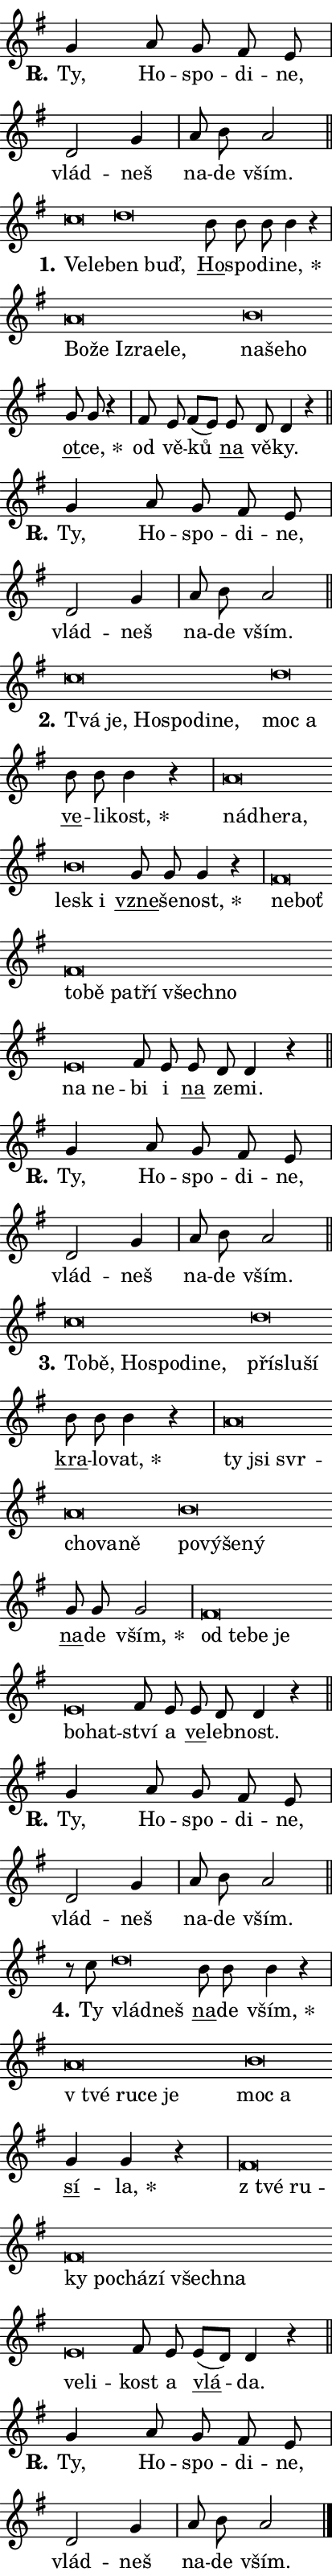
\version "2.24.0"
\header { tagline = "" }
\paper {
  indent = 0\cm
  top-margin = 0\cm
  right-margin = 0\cm
  bottom-margin = 0\cm
  left-margin = 0\cm
  paper-width = 7\cm
  page-breaking = #ly:one-page-breaking
  system-system-spacing.basic-distance = #11
  score-system-spacing.basic-distance = #11
  ragged-last = ##f
}


%% Author: Thomas Morley
%% https://lists.gnu.org/archive/html/lilypond-user/2020-05/msg00002.html
#(define (line-position grob)
"Returns position of @var[grob} in current system:
   @code{'start}, if at first time-step
   @code{'end}, if at last time-step
   @code{'middle} otherwise
"
  (let* ((col (ly:item-get-column grob))
         (ln (ly:grob-object col 'left-neighbor))
         (rn (ly:grob-object col 'right-neighbor))
         (col-to-check-left (if (ly:grob? ln) ln col))
         (col-to-check-right (if (ly:grob? rn) rn col))
         (break-dir-left
           (and
             (ly:grob-property col-to-check-left 'non-musical #f)
             (ly:item-break-dir col-to-check-left)))
         (break-dir-right
           (and
             (ly:grob-property col-to-check-right 'non-musical #f)
             (ly:item-break-dir col-to-check-right))))
        (cond ((eqv? 1 break-dir-left) 'start)
              ((eqv? -1 break-dir-right) 'end)
              (else 'middle))))

#(define (tranparent-at-line-position vctor)
  (lambda (grob)
  "Relying on @code{line-position} select the relevant enry from @var{vctor}.
Used to determine transparency,"
    (case (line-position grob)
      ((end) (not (vector-ref vctor 0)))
      ((middle) (not (vector-ref vctor 1)))
      ((start) (not (vector-ref vctor 2))))))

noteHeadBreakVisibility =
#(define-music-function (break-visibility)(vector?)
"Makes @code{NoteHead}s transparent relying on @var{break-visibility}"
#{
  \override NoteHead.transparent =
    #(tranparent-at-line-position break-visibility)
#})

#(define delete-ledgers-for-transparent-note-heads
  (lambda (grob)
    "Reads whether a @code{NoteHead} is transparent.
If so this @code{NoteHead} is removed from @code{'note-heads} from
@var{grob}, which is supposed to be @code{LedgerLineSpanner}.
As a result ledgers are not printed for this @code{NoteHead}"
    (let* ((nhds-array (ly:grob-object grob 'note-heads))
           (nhds-list
             (if (ly:grob-array? nhds-array)
                 (ly:grob-array->list nhds-array)
                 '()))
           ;; Relies on the transparent-property being done before
           ;; Staff.LedgerLineSpanner.after-line-breaking is executed.
           ;; This is fragile ...
           (to-keep
             (remove
               (lambda (nhd)
                 (ly:grob-property nhd 'transparent #f))
               nhds-list)))
      ;; TODO find a better method to iterate over grob-arrays, similiar
      ;; to filter/remove etc for lists
      ;; For now rebuilt from scratch
      (set! (ly:grob-object grob 'note-heads)  '())
      (for-each
        (lambda (nhd)
          (ly:pointer-group-interface::add-grob grob 'note-heads nhd))
        to-keep))))

hideNotes = {
  \noteHeadBreakVisibility #begin-of-line-visible
}
unHideNotes = {
  \noteHeadBreakVisibility #all-visible
}

% work-around for resetting accidentals
% https://lilypond.org/doc/v2.23/Documentation/notation/displaying-rhythms#unmetered-music
cadenzaMeasure = {
  \cadenzaOff
  \partial 1024 s1024
  \cadenzaOn
}

#(define-markup-command (accent layout props text) (markup?)
  "Underline accented syllable"
  (interpret-markup layout props
    #{\markup \override #'(offset . 4.3) \underline { #text }#}))

responsum = \markup \concat {
  "R" \hspace #-1.05 \path #0.1 #'((moveto 0 0.07) (lineto 0.9 0.8)) \hspace #0.05 "."
}

\layout {
    \context {
        \Staff
        \remove "Time_signature_engraver"
        \override LedgerLineSpanner.after-line-breaking = #delete-ledgers-for-transparent-note-heads
    }
    \context {
        \Voice {
            \override NoteHead.output-attributes = #'((class . "notehead"))
            \override Hairpin.height = #0.55
        }
    }
    \context {
        \Lyrics {
            \override StanzaNumber.output-attributes = #'((class . "stanzanumber"))
            \override LyricSpace.minimum-distance = #0.9
            \override LyricText.font-name = #"TeX Gyre Schola"
            \override LyricText.font-size = 1
            \override StanzaNumber.font-name = #"TeX Gyre Schola Bold"
            \override StanzaNumber.font-size = 1
        }
    }
}

% magnetic-lyrics.ily
%
%   written by
%     Jean Abou Samra <jean@abou-samra.fr>
%     Werner Lemberg <wl@gnu.org>
%
%   adapted by
%     Jiri Hon <jiri.hon@gmail.com>
%
% Version 2022-Apr-15

% https://www.mail-archive.com/lilypond-user@gnu.org/msg149350.html

#(define (Left_hyphen_pointer_engraver context)
   "Collect syllable-hyphen-syllable occurrences in lyrics and store
them in properties.  This engraver only looks to the left.  For
example, if the lyrics input is @code{foo -- bar}, it does the
following.

@itemize @bullet
@item
Set the @code{text} property of the @code{LyricHyphen} grob between
@q{foo} and @q{bar} to @code{foo}.

@item
Set the @code{left-hyphen} property of the @code{LyricText} grob with
text @q{foo} to the @code{LyricHyphen} grob between @q{foo} and
@q{bar}.
@end itemize

Use this auxiliary engraver in combination with the
@code{lyric-@/text::@/apply-@/magnetic-@/offset!} hook."
   (let ((hyphen #f)
         (text #f))
     (make-engraver
      (acknowledgers
       ((lyric-syllable-interface engraver grob source-engraver)
        (set! text grob)))
      (end-acknowledgers
       ((lyric-hyphen-interface engraver grob source-engraver)
        ;(when (not (grob::has-interface grob 'lyric-space-interface))
          (set! hyphen grob)));)
      ((stop-translation-timestep engraver)
       (when (and text hyphen)
         (ly:grob-set-object! text 'left-hyphen hyphen))
       (set! text #f)
       (set! hyphen #f)))))

#(define (lyric-text::apply-magnetic-offset! grob)
   "If the space between two syllables is less than the value in
property @code{LyricText@/.details@/.squash-threshold}, move the right
syllable to the left so that it gets concatenated with the left
syllable.

Use this function as a hook for
@code{LyricText@/.after-@/line-@/breaking} if the
@code{Left_@/hyphen_@/pointer_@/engraver} is active."
   (let ((hyphen (ly:grob-object grob 'left-hyphen #f)))
     (when hyphen
       (let ((left-text (ly:spanner-bound hyphen LEFT)))
         (when (grob::has-interface left-text 'lyric-syllable-interface)
           (let* ((common (ly:grob-common-refpoint grob left-text X))
                  (this-x-ext (ly:grob-extent grob common X))
                  (left-x-ext
                   (begin
                     ;; Trigger magnetism for left-text.
                     (ly:grob-property left-text 'after-line-breaking)
                     (ly:grob-extent left-text common X)))
                  ;; `delta` is the gap width between two syllables.
                  (delta (- (interval-start this-x-ext)
                            (interval-end left-x-ext)))
                  (details (ly:grob-property grob 'details))
                  (threshold (assoc-get 'squash-threshold details 0.2)))
             (when (< delta threshold)
               (let* (;; We have to manipulate the input text so that
                      ;; ligatures crossing syllable boundaries are not
                      ;; disabled.  For languages based on the Latin
                      ;; script this is essentially a beautification.
                      ;; However, for non-Western scripts it can be a
                      ;; necessity.
                      (lt (ly:grob-property left-text 'text))
                      (rt (ly:grob-property grob 'text))
                      (is-space (grob::has-interface hyphen 'lyric-space-interface))
                      (space (if is-space " " ""))
                      (space-markup (grob-interpret-markup grob " "))
                      (space-size (interval-length (ly:stencil-extent space-markup X)))
                      (extra-delta (if is-space space-size 0))
                      ;; Append new syllable.
                      (ltrt-space (if (and (string? lt) (string? rt))
                                (string-append lt space rt)
                                (make-concat-markup (list lt space rt))))
                      ;; Right-align `ltrt` to the right side.
                      (ltrt-space-markup (grob-interpret-markup
                               grob
                               (make-translate-markup
                                (cons (interval-length this-x-ext) 0)
                                (make-right-align-markup ltrt-space)))))
                 (begin
                   ;; Don't print `left-text`.
                   (ly:grob-set-property! left-text 'stencil #f)
                   ;; Set text and stencil (which holds all collected
                   ;; syllables so far) and shift it to the left.
                   (ly:grob-set-property! grob 'text ltrt-space)
                   (ly:grob-set-property! grob 'stencil ltrt-space-markup)
                   (ly:grob-translate-axis! grob (- (- delta extra-delta)) X))))))))))


#(define (lyric-hyphen::displace-bounds-first grob)
   ;; Make very sure this callback isn't triggered too early.
   (let ((left (ly:spanner-bound grob LEFT))
         (right (ly:spanner-bound grob RIGHT)))
     (ly:grob-property left 'after-line-breaking)
     (ly:grob-property right 'after-line-breaking)
     (ly:lyric-hyphen::print grob)))

squashThreshold = #0.4

\layout {
  \context {
    \Lyrics
    \consists #Left_hyphen_pointer_engraver
    \override LyricText.after-line-breaking =
      #lyric-text::apply-magnetic-offset!
    \override LyricHyphen.stencil = #lyric-hyphen::displace-bounds-first
    \override LyricText.details.squash-threshold = \squashThreshold
    \override LyricHyphen.minimum-distance = 0
    \override LyricHyphen.minimum-length = \squashThreshold
  }
}

squash = \override LyricText.details.squash-threshold = 9999
unSquash = \override LyricText.details.squash-threshold = \squashThreshold

left = \override LyricText.self-alignment-X = #LEFT
unLeft = \revert LyricText.self-alignment-X

starOffset = #(lambda (grob) 
                (let ((x_offset (ly:self-alignment-interface::aligned-on-x-parent grob)))
                  (if (= x_offset 0) 0 (+ x_offset 1.2))))

star = #(define-music-function (syllable)(string?)
"Append star separator at the end of a syllable"
#{
  \once \override LyricText.X-offset = #starOffset
  \lyricmode { \markup {
    #syllable
    \override #'((font-name . "TeX Gyre Schola Bold")) \hspace #0.2 \lower #0.65 \larger "*"
  } }
#})

starAccent = #(define-music-function (syllable)(string?)
"Append star separator at the end of a syllable and make accent"
#{
  \once \override LyricText.X-offset = #starOffset
  \lyricmode { \markup {
    \accent #syllable
    \override #'((font-name . "TeX Gyre Schola Bold")) \hspace #0.2 \lower #0.65 \larger "*"
  } }
#})

breath = #(define-music-function (syllable)(string?)
"Append breathing indicator at the end of a syllable"
#{
  \lyricmode { \markup { #syllable "+" } }
#})

optionalBreath = #(define-music-function (syllable)(string?)
"Append optional breathing indicator at the end of a syllable"
#{
  \lyricmode { \markup { #syllable "(+)" } }
#})


\score {
    <<
        \new Voice = "melody" { \cadenzaOn \key g \major \relative { g'4 a8 g fis e \cadenzaMeasure \bar "|" d2 g4 \cadenzaMeasure \bar "|" a8 b a2 \cadenzaMeasure \bar "||" \break } }
        \new Lyrics \lyricsto "melody" { \lyricmode { \set stanza = \responsum
Ty, Ho -- spo -- di -- ne, vlád -- neš na -- de vším. } }
    >>
    \layout {}
}

\score {
    <<
        \new Voice = "melody" { \cadenzaOn \key g \major \relative { c''\breve*1/16 \hideNotes \breve*1/16 \bar "" \unHideNotes d\breve*1/16 \hideNotes \breve*1/16 \bar "" \unHideNotes \bar "" b8 b b b4 r \cadenzaMeasure \bar "|" a\breve*1/16 \hideNotes \breve*1/16 \bar "" \breve*1/16 \bar "" \breve*1/16 \bar "" \breve*1/16 \breve*1/16 \bar "" \unHideNotes b\breve*1/16 \hideNotes \breve*1/16 \breve*1/16 \bar "" \unHideNotes \bar "" g8 g r4 \cadenzaMeasure \bar "|" fis8 e fis[( e)] \bar "" e d d4 r \cadenzaMeasure \bar "||" \break } }
        \new Lyrics \lyricsto "melody" { \lyricmode { \set stanza = "1."
\left Ve -- \squash le -- \left \unLeft \unSquash ben \squash buď, \unLeft \unSquash \markup \accent Ho -- spo -- di -- \star ne, \left Bo -- \squash že Iz -- ra -- e -- le, \left \unLeft \unSquash na -- \squash še -- ho \unLeft \unSquash \markup \accent ot -- \star ce, od vě -- ků \markup \accent na vě -- ky. } }
    >>
    \layout {}
}

\score {
    <<
        \new Voice = "melody" { \cadenzaOn \key g \major \relative { g'4 a8 g fis e \cadenzaMeasure \bar "|" d2 g4 \cadenzaMeasure \bar "|" a8 b a2 \cadenzaMeasure \bar "||" \break } }
        \new Lyrics \lyricsto "melody" { \lyricmode { \set stanza = \responsum
Ty, Ho -- spo -- di -- ne, vlád -- neš na -- de vším. } }
    >>
    \layout {}
}

\score {
    <<
        \new Voice = "melody" { \cadenzaOn \key g \major \relative { c''\breve*1/16 \hideNotes \breve*1/16 \bar "" \breve*1/16 \bar "" \breve*1/16 \bar "" \breve*1/16 \breve*1/16 \bar "" \unHideNotes d\breve*1/16 \hideNotes \breve*1/16 \bar "" \unHideNotes \bar "" b8 b b4 r \cadenzaMeasure \bar "|" a\breve*1/16 \hideNotes \breve*1/16 \breve*1/16 \bar "" \unHideNotes b\breve*1/16 \hideNotes \breve*1/16 \bar "" \unHideNotes \bar "" g8 g g4 r \cadenzaMeasure \bar "|" fis\breve*1/16 \hideNotes \breve*1/16 \bar "" \breve*1/16 \bar "" \breve*1/16 \bar "" \breve*1/16 \bar "" \breve*1/16 \bar "" \breve*1/16 \breve*1/16 \bar "" \unHideNotes e\breve*1/16 \hideNotes \breve*1/16 \bar "" \unHideNotes fis8 e \bar "" e d d4 r \cadenzaMeasure \bar "||" \break } }
        \new Lyrics \lyricsto "melody" { \lyricmode { \set stanza = "2."
\left Tvá \squash je, Ho -- spo -- di -- ne, \left \unLeft \unSquash moc \squash a \unLeft \unSquash \markup \accent ve -- li -- \star kost, \left nád -- \squash he -- ra, \left \unLeft \unSquash lesk \squash i \unLeft \unSquash \markup \accent vzne -- še -- \star nost, \left ne -- \squash boť to -- bě pa -- tří všech -- no \left \unLeft \unSquash na \squash ne -- \unLeft \unSquash bi i \markup \accent na ze -- mi. } }
    >>
    \layout {}
}

\score {
    <<
        \new Voice = "melody" { \cadenzaOn \key g \major \relative { g'4 a8 g fis e \cadenzaMeasure \bar "|" d2 g4 \cadenzaMeasure \bar "|" a8 b a2 \cadenzaMeasure \bar "||" \break } }
        \new Lyrics \lyricsto "melody" { \lyricmode { \set stanza = \responsum
Ty, Ho -- spo -- di -- ne, vlád -- neš na -- de vším. } }
    >>
    \layout {}
}

\score {
    <<
        \new Voice = "melody" { \cadenzaOn \key g \major \relative { c''\breve*1/16 \hideNotes \breve*1/16 \bar "" \breve*1/16 \bar "" \breve*1/16 \bar "" \breve*1/16 \breve*1/16 \bar "" \unHideNotes d\breve*1/16 \hideNotes \breve*1/16 \breve*1/16 \bar "" \unHideNotes \bar "" b8 b b4 r \cadenzaMeasure \bar "|" a\breve*1/16 \hideNotes \breve*1/16 \bar "" \breve*1/16 \bar "" \breve*1/16 \bar "" \breve*1/16 \breve*1/16 \bar "" \unHideNotes b\breve*1/16 \hideNotes \breve*1/16 \bar "" \breve*1/16 \breve*1/16 \bar "" \unHideNotes \bar "" g8 g g2 \cadenzaMeasure \bar "|" fis\breve*1/16 \hideNotes \breve*1/16 \bar "" \breve*1/16 \breve*1/16 \bar "" \unHideNotes e\breve*1/16 \hideNotes \breve*1/16 \bar "" \unHideNotes fis8 e \bar "" e d d4 r \cadenzaMeasure \bar "||" \break } }
        \new Lyrics \lyricsto "melody" { \lyricmode { \set stanza = "3."
\left To -- \squash bě, Ho -- spo -- di -- ne, \left \unLeft \unSquash pří -- \squash slu -- ší \unLeft \unSquash \markup \accent kra -- lo -- \star vat, \left ty \squash jsi svr -- cho -- va -- ně \left \unLeft \unSquash po -- \squash vý -- še -- ný \unLeft \unSquash \markup \accent na -- de \star vším, \left od \squash te -- be je \left \unLeft \unSquash bo -- \squash hat -- \unLeft \unSquash ství a \markup \accent ve -- leb -- nost. } }
    >>
    \layout {}
}

\score {
    <<
        \new Voice = "melody" { \cadenzaOn \key g \major \relative { g'4 a8 g fis e \cadenzaMeasure \bar "|" d2 g4 \cadenzaMeasure \bar "|" a8 b a2 \cadenzaMeasure \bar "||" \break } }
        \new Lyrics \lyricsto "melody" { \lyricmode { \set stanza = \responsum
Ty, Ho -- spo -- di -- ne, vlád -- neš na -- de vším. } }
    >>
    \layout {}
}

\score {
    <<
        \new Voice = "melody" { \cadenzaOn \key g \major \relative { r8 c''8 d\breve*1/16 \hideNotes \breve*1/16 \bar "" \unHideNotes \bar "" b8 b b4 r \cadenzaMeasure \bar "|" a\breve*1/16 \hideNotes \breve*1/16 \bar "" \breve*1/16 \breve*1/16 \bar "" \unHideNotes b\breve*1/16 \hideNotes \breve*1/16 \bar "" \unHideNotes \bar "" g4 g r \cadenzaMeasure \bar "|" fis\breve*1/16 \hideNotes \breve*1/16 \bar "" \breve*1/16 \bar "" \breve*1/16 \bar "" \breve*1/16 \bar "" \breve*1/16 \bar "" \breve*1/16 \breve*1/16 \bar "" \unHideNotes e\breve*1/16 \hideNotes \breve*1/16 \bar "" \unHideNotes fis8 e \bar "" e[( d)] d4 r \cadenzaMeasure \bar "||" \break } }
        \new Lyrics \lyricsto "melody" { \lyricmode { \set stanza = "4."
Ty \left vlád -- \squash neš \unLeft \unSquash \markup \accent na -- de \star vším, \left "v tvé" \squash ru -- ce je \left \unLeft \unSquash moc \squash a \unLeft \unSquash \markup \accent sí -- \star la, \left "z tvé" \squash ru -- ky po -- chá -- zí všech -- na \left \unLeft \unSquash ve -- \squash li -- \unLeft \unSquash kost a \markup \accent vlá -- da. } }
    >>
    \layout {}
}

\score {
    <<
        \new Voice = "melody" { \cadenzaOn \key g \major \relative { g'4 a8 g fis e \cadenzaMeasure \bar "|" d2 g4 \cadenzaMeasure \bar "|" a8 b a2 \cadenzaMeasure \bar "||" \break } \bar "|." }
        \new Lyrics \lyricsto "melody" { \lyricmode { \set stanza = \responsum
Ty, Ho -- spo -- di -- ne, vlád -- neš na -- de vším. } }
    >>
    \layout {}
}
